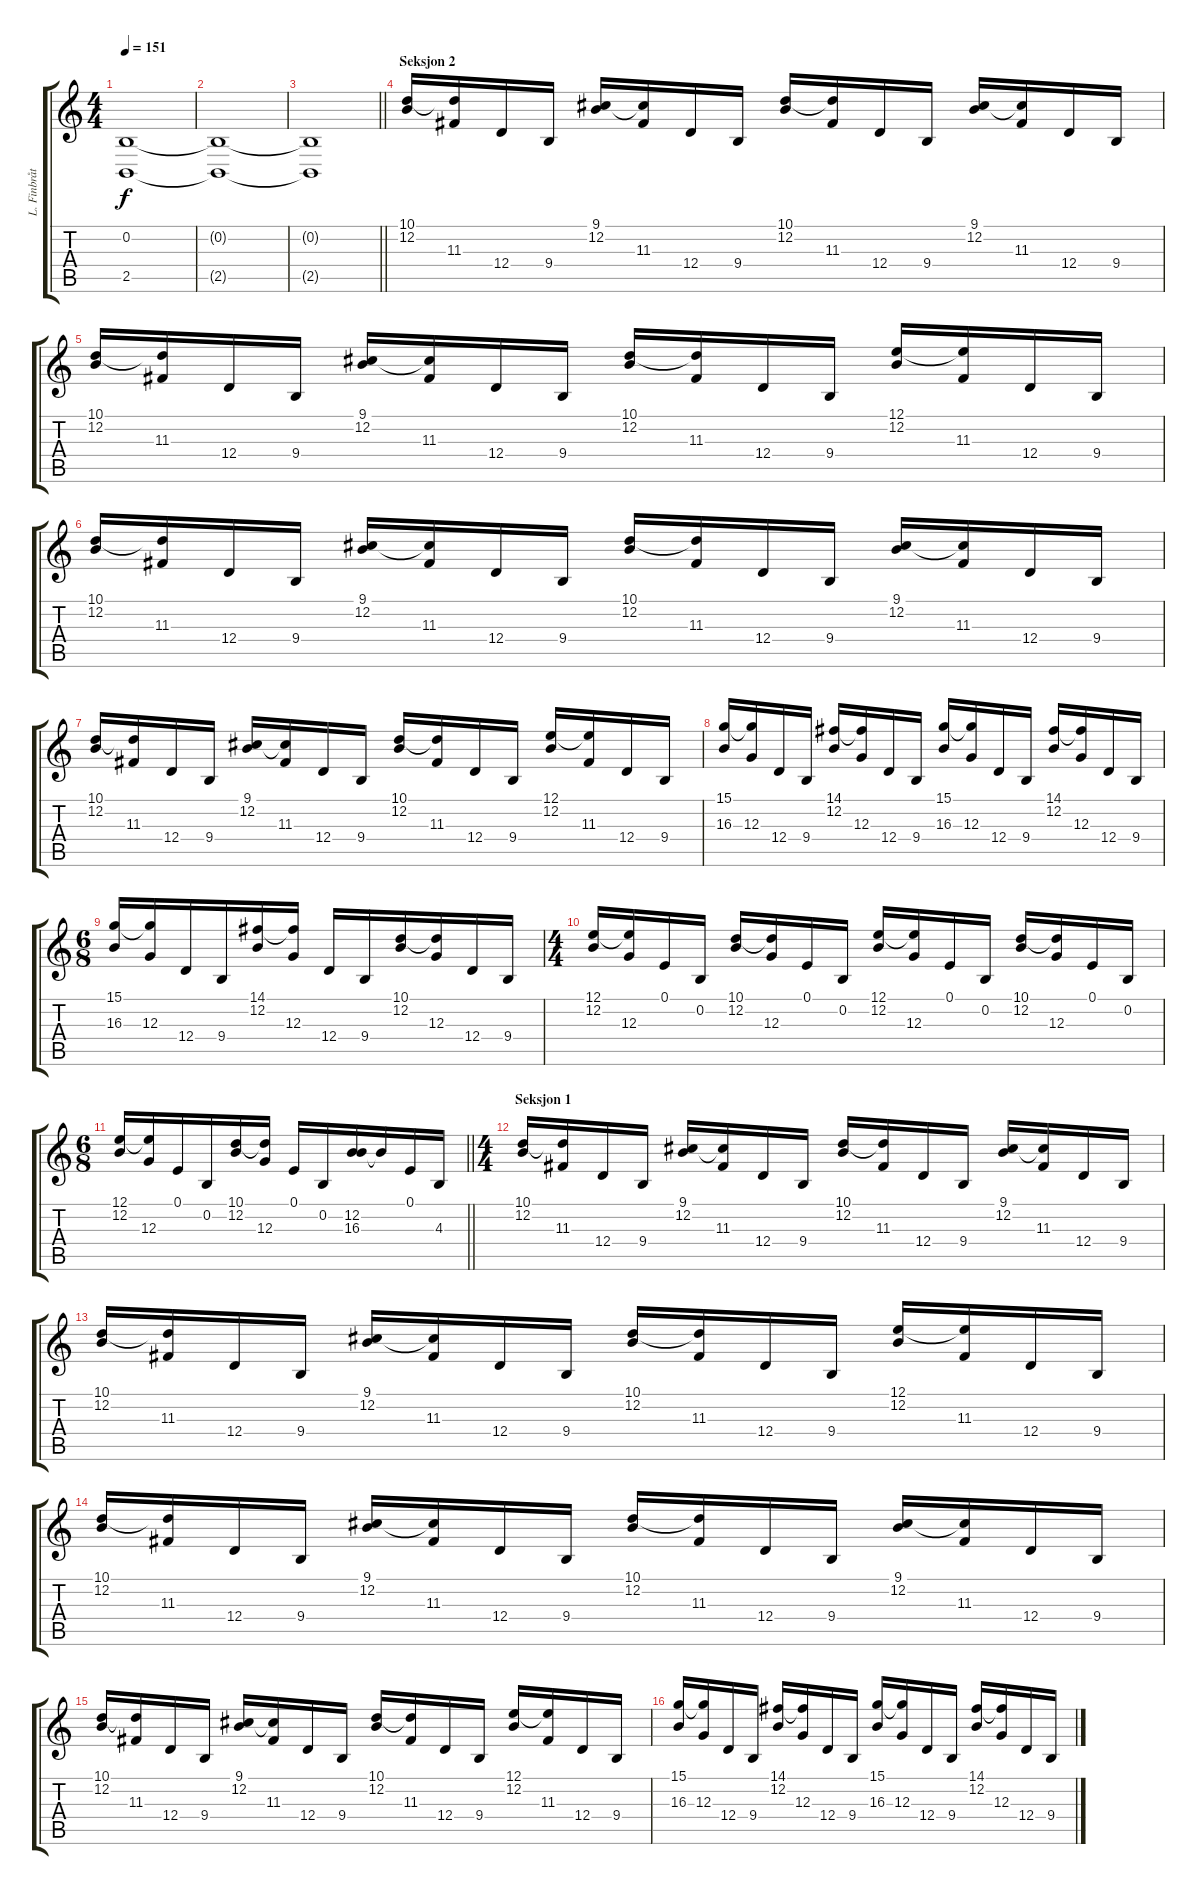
\track ("L. Finbråten" "L. Finbråt") {instrument choiraahs}
\staff {score tabs}
\tuning (E4 B3 G3 D3 A2 E2) {hide}
\ts (4 4)
\tempo 151
\clef g2
\ks c
(0.2{t} 2.5{t}).1{dy f} |
(0.2{t} 2.5{t}).1 |
\barLineRight lightlight
(0.2{t} 2.5{t}).1 |
\section ("" "Seksjon 2")
(10.1 12.2).16{volume 10 instrument lead1square} (10.1{t} 11.3).16 12.4.16 9.4.16 (9.1 12.2).16 (9.1{t} 11.3).16 12.4.16 9.4.16 (10.1 12.2).16 (10.1{t} 11.3).16 12.4.16 9.4.16 (9.1 12.2).16 (9.1{t} 11.3).16 12.4.16 9.4.16 |
(10.1 12.2).16 (10.1{t} 11.3).16 12.4.16 9.4.16 (9.1 12.2).16 (9.1{t} 11.3).16 12.4.16 9.4.16 (10.1 12.2).16 (10.1{t} 11.3).16 12.4.16 9.4.16 (12.1 12.2).16 (12.1{t} 11.3).16 12.4.16 9.4.16 |
(10.1 12.2).16 (10.1{t} 11.3).16 12.4.16 9.4.16 (9.1 12.2).16 (9.1{t} 11.3).16 12.4.16 9.4.16 (10.1 12.2).16 (10.1{t} 11.3).16 12.4.16 9.4.16 (9.1 12.2).16 (9.1{t} 11.3).16 12.4.16 9.4.16 |
(10.1 12.2).16 (10.1{t} 11.3).16 12.4.16 9.4.16 (9.1 12.2).16 (9.1{t} 11.3).16 12.4.16 9.4.16 (10.1 12.2).16 (10.1{t} 11.3).16 12.4.16 9.4.16 (12.1 12.2).16 (12.1{t} 11.3).16 12.4.16 9.4.16 |
(15.1 16.3).16 (15.1{t} 12.3).16 12.4.16 9.4.16 (14.1 12.2).16 (14.1{t} 12.3).16 12.4.16 9.4.16 (15.1 16.3).16 (15.1{t} 12.3).16 12.4.16 9.4.16 (14.1 12.2).16 (14.1{t} 12.3).16 12.4.16 9.4.16 |
\ts (6 8)
(15.1 16.3).16 (15.1{t} 12.3).16 12.4.16 9.4.16 (14.1 12.2).16 (14.1{t} 12.3).16 12.4.16 9.4.16 (10.1 12.2).16 (10.1{t} 12.3).16 12.4.16 9.4.16 |
\ts (4 4)
(12.1 12.2).16 (12.1{t} 12.3).16 0.1.16 0.2.16 (10.1 12.2).16 (10.1{t} 12.3).16 0.1.16 0.2.16 (12.1 12.2).16 (12.1{t} 12.3).16 0.1.16 0.2.16 (10.1 12.2).16 (10.1{t} 12.3).16 0.1.16 0.2.16 |
\ts (6 8)
\barLineRight lightlight
(12.1 12.2).16 (12.1{t} 12.3).16 0.1.16 0.2.16 (10.1 12.2).16 (10.1{t} 12.3).16 0.1.16 0.2.16 (12.2 16.3).16 16.3{t}.16 0.1.16 4.3.16 |
\ts (4 4)
\section ("" "Seksjon 1")
(10.1 12.2).16{volume 10 instrument lead1square} (10.1{t} 11.3).16 12.4.16 9.4.16 (9.1 12.2).16 (9.1{t} 11.3).16 12.4.16 9.4.16 (10.1 12.2).16 (10.1{t} 11.3).16 12.4.16 9.4.16 (9.1 12.2).16 (9.1{t} 11.3).16 12.4.16 9.4.16 |
(10.1 12.2).16 (10.1{t} 11.3).16 12.4.16 9.4.16 (9.1 12.2).16 (9.1{t} 11.3).16 12.4.16 9.4.16 (10.1 12.2).16 (10.1{t} 11.3).16 12.4.16 9.4.16 (12.1 12.2).16 (12.1{t} 11.3).16 12.4.16 9.4.16 |
(10.1 12.2).16 (10.1{t} 11.3).16 12.4.16 9.4.16 (9.1 12.2).16 (9.1{t} 11.3).16 12.4.16 9.4.16 (10.1 12.2).16 (10.1{t} 11.3).16 12.4.16 9.4.16 (9.1 12.2).16 (9.1{t} 11.3).16 12.4.16 9.4.16 |
(10.1 12.2).16 (10.1{t} 11.3).16 12.4.16 9.4.16 (9.1 12.2).16 (9.1{t} 11.3).16 12.4.16 9.4.16 (10.1 12.2).16 (10.1{t} 11.3).16 12.4.16 9.4.16 (12.1 12.2).16 (12.1{t} 11.3).16 12.4.16 9.4.16 |
(15.1 16.3).16 (15.1{t} 12.3).16 12.4.16 9.4.16 (14.1 12.2).16 (14.1{t} 12.3).16 12.4.16 9.4.16 (15.1 16.3).16 (15.1{t} 12.3).16 12.4.16 9.4.16 (14.1 12.2).16 (14.1{t} 12.3).16 12.4.16 9.4.16
